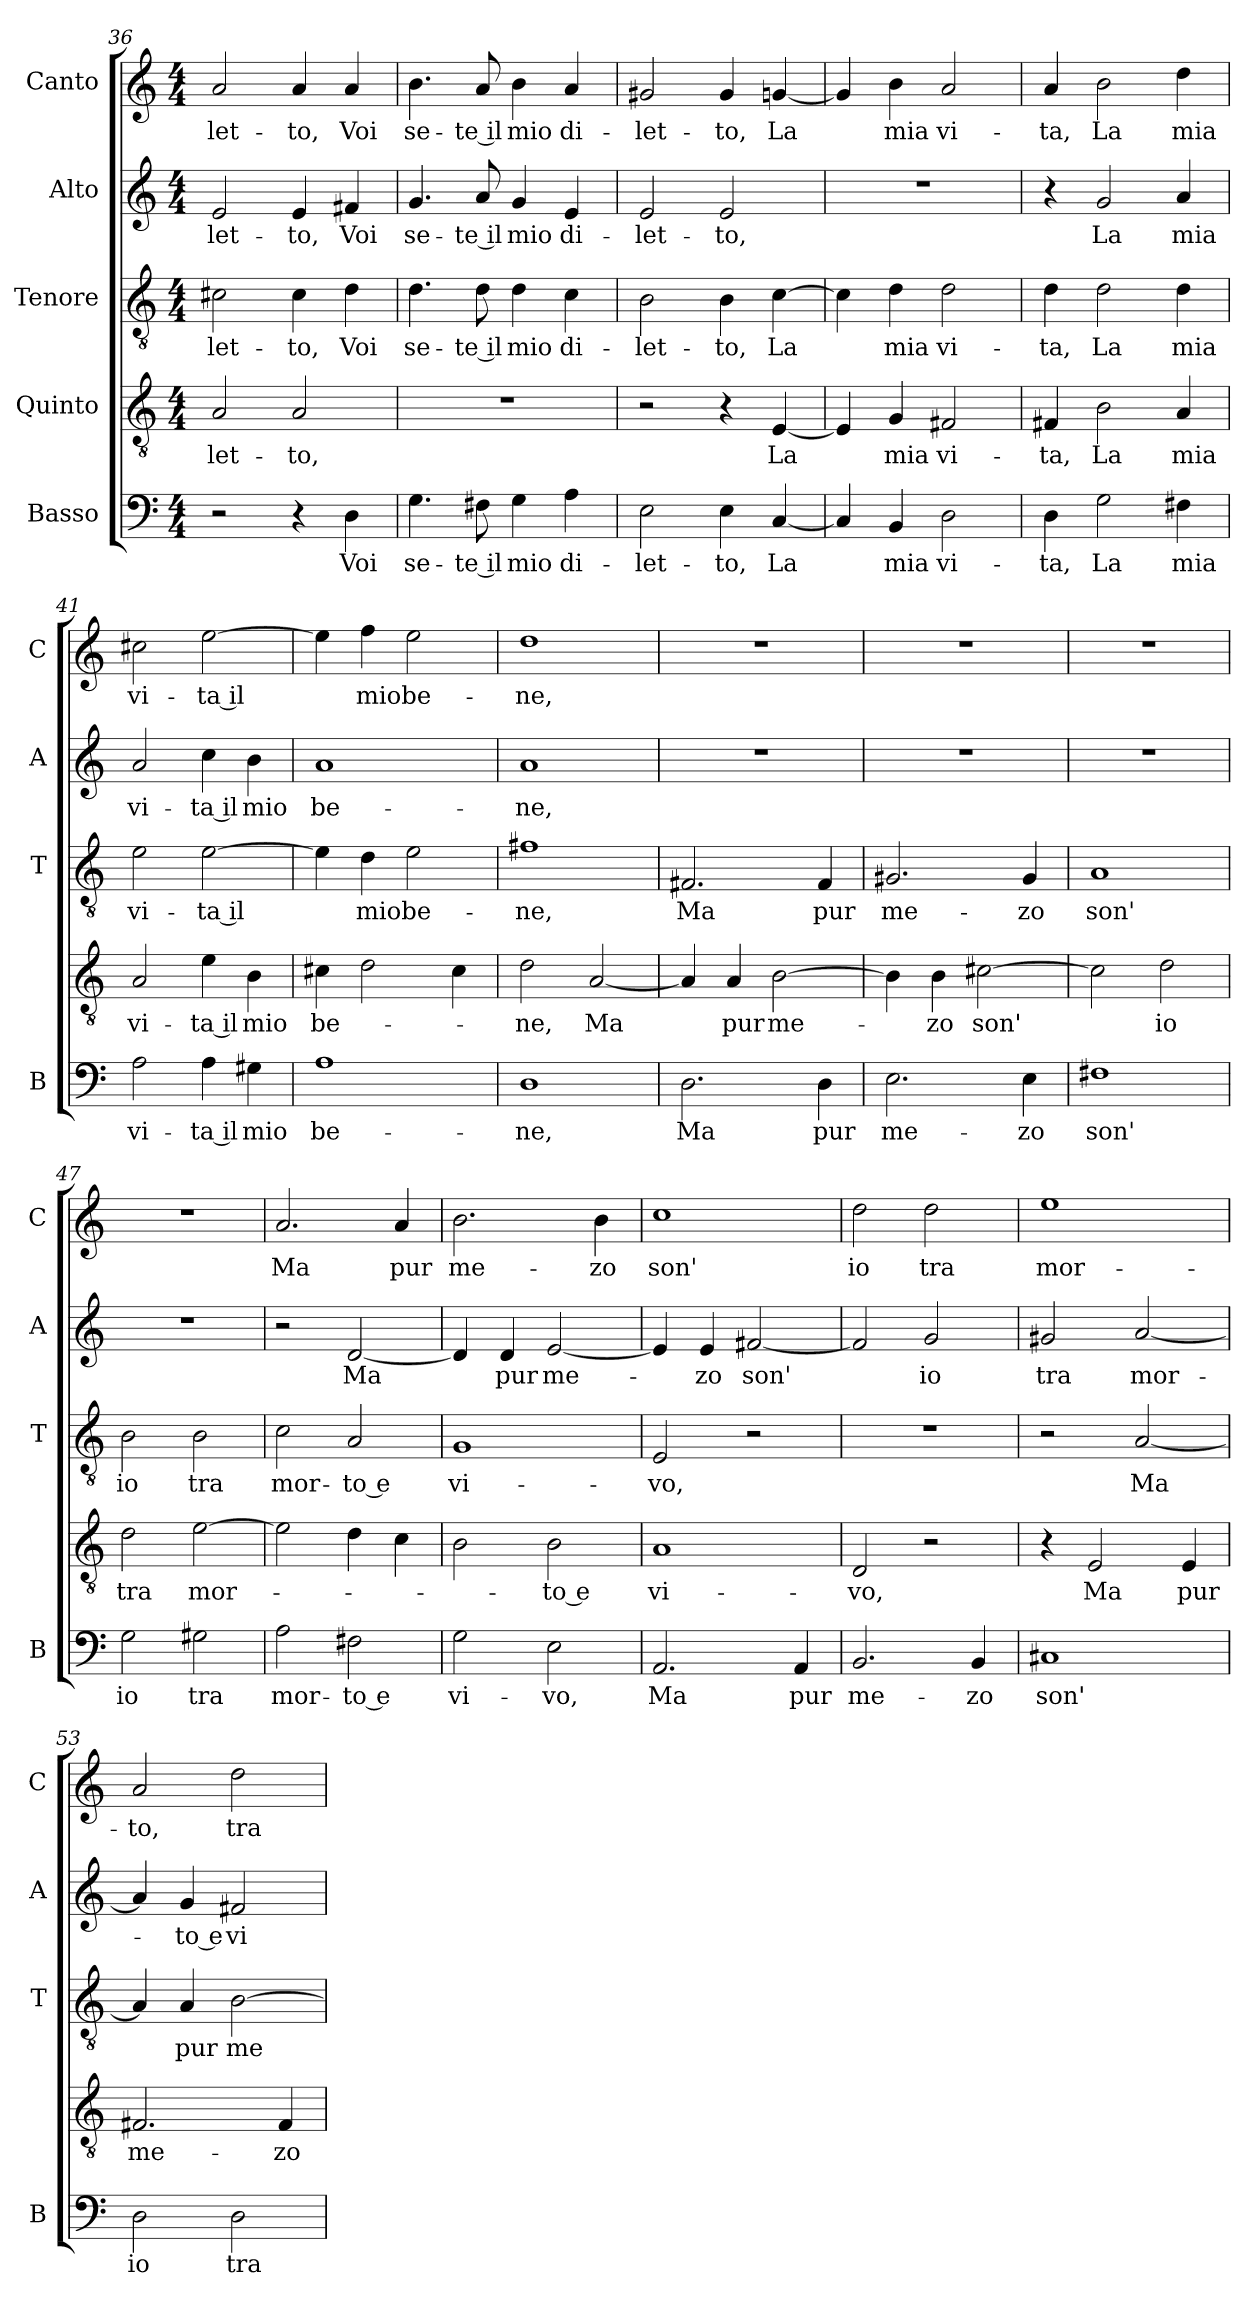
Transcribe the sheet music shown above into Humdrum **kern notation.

**kern	**text	**kern	**text	**kern	**text	**kern	**text	**kern	**text
*part5	*part5	*part4	*part4	*part3	*part3	*part2	*part2	*part1	*part1
*staff5	*staff5	*staff4	*staff4	*staff3	*staff3	*staff2	*staff2	*staff1	*staff1
*I"Basso	*	*I"Quinto	*	*I"Tenore	*	*I"Alto	*	*I"Canto	*
*I'B	*	*	*	*I'T	*	*I'A	*	*I'C	*
*clefF4	*	*clefGv2	*	*clefGv2	*	*clefG2	*	*clefG2	*
*k[]	*	*k[]	*	*k[]	*	*k[]	*	*k[]	*
*C:	*	*C:	*	*C:	*	*C:	*	*C:	*
*M4/4	*	*M4/4	*	*M4/4	*	*M4/4	*	*M4/4	*
=36	=36	=36	=36	=36	=36	=36	=36	=36	=36
!	!	!	!LO:LY:b	!	!LO:LY:b	!	!LO:LY:b	!	!LO:LY:b
2r	.	2A/	-let-	2c#X\	-let-	2e/	-let-	2a/	-let-
!	!	!	!LO:LY:b	!	!LO:LY:b	!	!LO:LY:b	!	!LO:LY:b
4r	.	2A/	-to,	4c#\	-to,	4e/	to,	4a/	-to,
!	!LO:LY:b	!	!	!	!LO:LY:b	!	!LO:LY:b	!	!LO:LY:b
4D\	Voi	.	.	4d\	Voi	4f#X/	Voi	4a/	Voi
=37	=37	=37	=37	=37	=37	=37	=37	=37	=37
!	!LO:LY:b	!	!	!	!LO:LY:b	!	!LO:LY:b	!	!LO:LY:b
4.G\	se-	1r	.	4.d\	se-	4.g/	-se-	4.b\	se-
!	!LO:LY:b	!	!	!	!LO:LY:b	!	!LO:LY:b	!	!LO:LY:b
8F#X\	-te il	.	.	8d\	-te il	8a/	te il	8a/	-te il
!	!LO:LY:b	!	!	!	!LO:LY:b	!	!LO:LY:b	!	!LO:LY:b
4G\	mio	.	.	4d\	mio	4g/	mio	4b\	mio
!	!LO:LY:b	!	!	!	!LO:LY:b	!	!LO:LY:b	!	!LO:LY:b
4A\	di-	.	.	4c\	di-	4e/	-di-	4a/	di-
=38	=38	=38	=38	=38	=38	=38	=38	=38	=38
!	!LO:LY:b	!	!	!	!LO:LY:b	!	!LO:LY:b	!	!LO:LY:b
2E\	-let-	2r	.	2B\	-let-	2e/	-let-	2g#X/	-let-
!	!LO:LY:b	!	!	!	!LO:LY:b	!	!LO:LY:b	!	!LO:LY:b
4E\	-to,	4r	.	4B\	-to,	2e/	to,	4g#/	-to,
!	!LO:LY:b	!	!LO:LY:b	!	!LO:LY:b	!	!	!	!LO:LY:b
[4C/	La	[4E/	La	[4c\	La	.	.	[4gn/	La
=39	=39	=39	=39	=39	=39	=39	=39	=39	=39
4C/]	.	4E/]	.	4c\]	.	1r	.	4g/]	.
!	!LO:LY:b	!	!LO:LY:b	!	!LO:LY:b	!	!	!	!LO:LY:b
4BB/	mia	4G/	mia	4d\	mia	.	.	4b\	mia
!	!LO:LY:b	!	!LO:LY:b	!	!LO:LY:b	!	!	!	!LO:LY:b
2D\	vi-	2F#X/	vi-	2d\	vi-	.	.	2a/	vi-
=40	=40	=40	=40	=40	=40	=40	=40	=40	=40
!	!LO:LY:b	!	!LO:LY:b	!	!LO:LY:b	!	!	!	!LO:LY:b
4D\	-ta,	4F#X/	-ta,	4d\	-ta,	4r	.	4a/	-ta,
!	!LO:LY:b	!	!LO:LY:b	!	!LO:LY:b	!	!LO:LY:b	!	!LO:LY:b
2G\	La	2B\	La	2d\	La	2g/	La	2b\	La
!	!LO:LY:b	!	!LO:LY:b	!	!LO:LY:b	!	!LO:LY:b	!	!LO:LY:b
4F#X\	mia	4A/	mia	4d\	mia	4a/	mia	4dd\	mia
!!LO:LB:g=z
=41	=41	=41	=41	=41	=41	=41	=41	=41	=41
!	!LO:LY:b	!	!LO:LY:b	!	!LO:LY:b	!	!LO:LY:b	!	!LO:LY:b
2A\	vi-	2A/	vi-	2e\	vi-	2a/	vi-	2cc#X\	vi-
!	!LO:LY:b	!	!LO:LY:b	!	!LO:LY:b	!	!LO:LY:b	!	!LO:LY:b
4A\	-ta il	4e\	-ta il	[2e\	-ta il	4cc\	-ta il	[2ee\	-ta il
!	!LO:LY:b	!	!LO:LY:b	!	!	!	!LO:LY:b	!	!
4G#X\	mio	4B\	mio	.	.	4b\	mio	.	.
=42	=42	=42	=42	=42	=42	=42	=42	=42	=42
!	!LO:LY:b	!	!LO:LY:b	!	!	!	!LO:LY:b	!	!
1A	be-	4c#X\	be-	4e\]	.	1a	be-	4ee\]	.
!	!	!	!	!	!LO:LY:b	!	!	!	!LO:LY:b
.	.	2d\	.	4d\	mio	.	.	4ff\	mio
!	!	!	!	!	!LO:LY:b	!	!	!	!LO:LY:b
.	.	.	.	2e\	be-	.	.	2ee\	be-
.	.	4c#\	.	.	.	.	.	.	.
=43	=43	=43	=43	=43	=43	=43	=43	=43	=43
!	!LO:LY:b	!	!LO:LY:b	!	!LO:LY:b	!	!LO:LY:b	!	!LO:LY:b
1D	-ne,	2d\	-ne,	1f#X	-ne,	1a	-ne,	1dd	-ne,
!	!	!	!LO:LY:b	!	!	!	!	!	!
.	.	[2A/	Ma	.	.	.	.	.	.
=44	=44	=44	=44	=44	=44	=44	=44	=44	=44
!	!LO:LY:b	!	!	!	!LO:LY:b	!	!	!	!
2.D\	Ma	4A/]	.	2.F#X/	Ma	1r	.	1r	.
!	!	!	!LO:LY:b	!	!	!	!	!	!
.	.	4A/	pur	.	.	.	.	.	.
!	!	!	!LO:LY:b	!	!	!	!	!	!
.	.	[2B\	me-	.	.	.	.	.	.
!	!LO:LY:b	!	!	!	!LO:LY:b	!	!	!	!
4D\	pur	.	.	4F#/	pur	.	.	.	.
=45	=45	=45	=45	=45	=45	=45	=45	=45	=45
!	!LO:LY:b	!	!	!	!LO:LY:b	!	!	!	!
2.E\	me-	4B\]	.	2.G#X/	me-	1r	.	1r	.
!	!	!	!LO:LY:b	!	!	!	!	!	!
.	.	4B\	-zo	.	.	.	.	.	.
!	!	!	!LO:LY:b	!	!	!	!	!	!
.	.	[2c#X\	son'	.	.	.	.	.	.
!	!LO:LY:b	!	!	!	!LO:LY:b	!	!	!	!
4E\	-zo	.	.	4G#/	-zo	.	.	.	.
=46	=46	=46	=46	=46	=46	=46	=46	=46	=46
!	!LO:LY:b	!	!	!	!LO:LY:b	!	!	!	!
1F#X	son'	2c#\]	.	1A	son'	1r	.	1r	.
!	!	!	!LO:LY:b	!	!	!	!	!	!
.	.	2d\	io	.	.	.	.	.	.
=47	=47	=47	=47	=47	=47	=47	=47	=47	=47
!	!LO:LY:b	!	!LO:LY:b	!	!LO:LY:b	!	!	!	!
2G\	io	2d\	tra	2B\	io	1r	.	1r	.
!	!LO:LY:b	!	!LO:LY:b	!	!LO:LY:b	!	!	!	!
2G#X\	tra	[2e\	mor-	2B\	tra	.	.	.	.
=48	=48	=48	=48	=48	=48	=48	=48	=48	=48
!	!LO:LY:b	!	!	!	!LO:LY:b	!	!	!	!LO:LY:b
2A\	mor-	2e\]	.	2c\	mor-	2r	.	2.a/	Ma
!	!LO:LY:b	!	!	!	!LO:LY:b	!	!LO:LY:b	!	!
2F#X\	-to e	4d\	.	2A/	-to e	[2d/	Ma	.	.
!	!	!	!	!	!	!	!	!	!LO:LY:b
.	.	4c\	.	.	.	.	.	4a/	pur
!!LO:PB:g=z
=49	=49	=49	=49	=49	=49	=49	=49	=49	=49
!	!LO:LY:b	!	!	!	!LO:LY:b	!	!	!	!LO:LY:b
2G\	vi-	2B\	.	1G	vi-	4d/]	.	2.b\	me-
!	!	!	!	!	!	!	!LO:LY:b	!	!
.	.	.	.	.	.	4d/	pur	.	.
!	!LO:LY:b	!	!LO:LY:b	!	!	!	!LO:LY:b	!	!
2E\	-vo,	2B\	-to e	.	.	[2e/	me-	.	.
!	!	!	!	!	!	!	!	!	!LO:LY:b
.	.	.	.	.	.	.	.	4b\	-zo
=50	=50	=50	=50	=50	=50	=50	=50	=50	=50
!	!LO:LY:b	!	!LO:LY:b	!	!LO:LY:b	!	!	!	!LO:LY:b
2.AA/	Ma	1A	vi-	2E/	-vo,	4e/]	.	1cc	son'
!	!	!	!	!	!	!	!LO:LY:b	!	!
.	.	.	.	.	.	4e/	-zo	.	.
!	!	!	!	!	!	!	!LO:LY:b	!	!
.	.	.	.	2r	.	[2f#X/	son'	.	.
!	!LO:LY:b	!	!	!	!	!	!	!	!
4AA/	pur	.	.	.	.	.	.	.	.
=51	=51	=51	=51	=51	=51	=51	=51	=51	=51
!	!LO:LY:b	!	!LO:LY:b	!	!	!	!	!	!LO:LY:b
2.BB/	me-	2D/	-vo,	1r	.	2f#/]	.	2dd\	io
!	!	!	!	!	!	!	!LO:LY:b	!	!LO:LY:b
.	.	2r	.	.	.	2g/	io	2dd\	tra
!	!LO:LY:b	!	!	!	!	!	!	!	!
4BB/	-zo	.	.	.	.	.	.	.	.
=52	=52	=52	=52	=52	=52	=52	=52	=52	=52
!	!LO:LY:b	!	!	!	!	!	!LO:LY:b	!	!LO:LY:b
1C#X	son'	4r	.	2r	.	2g#X/	tra	1ee	mor-
!	!	!	!LO:LY:b	!	!	!	!	!	!
.	.	2E/	Ma	.	.	.	.	.	.
!	!	!	!	!	!LO:LY:b	!	!LO:LY:b	!	!
.	.	.	.	[2A/	Ma	[2a/	mor-	.	.
!	!	!	!LO:LY:b	!	!	!	!	!	!
.	.	4E/	pur	.	.	.	.	.	.
=53	=53	=53	=53	=53	=53	=53	=53	=53	=53
!	!LO:LY:b	!	!LO:LY:b	!	!	!	!	!	!LO:LY:b
2D\	io	2.F#X/	me-	4A/]	.	4a/]	.	2a/	-to,
!	!	!	!	!	!LO:LY:b	!	!LO:LY:b	!	!
.	.	.	.	4A/	pur	4g/	-to e	.	.
!	!LO:LY:b	!	!	!	!LO:LY:b	!	!LO:LY:b	!	!LO:LY:b
2D\	tra	.	.	[2B\	me-	2f#X/	vi-	2dd\	tra
!	!	!	!LO:LY:b	!	!	!	!	!	!
.	.	4F#/	-zo	.	.	.	.	.	.
=	=	=	=	=	=	=	=	=	=
*-	*-	*-	*-	*-	*-	*-	*-	*-	*-
